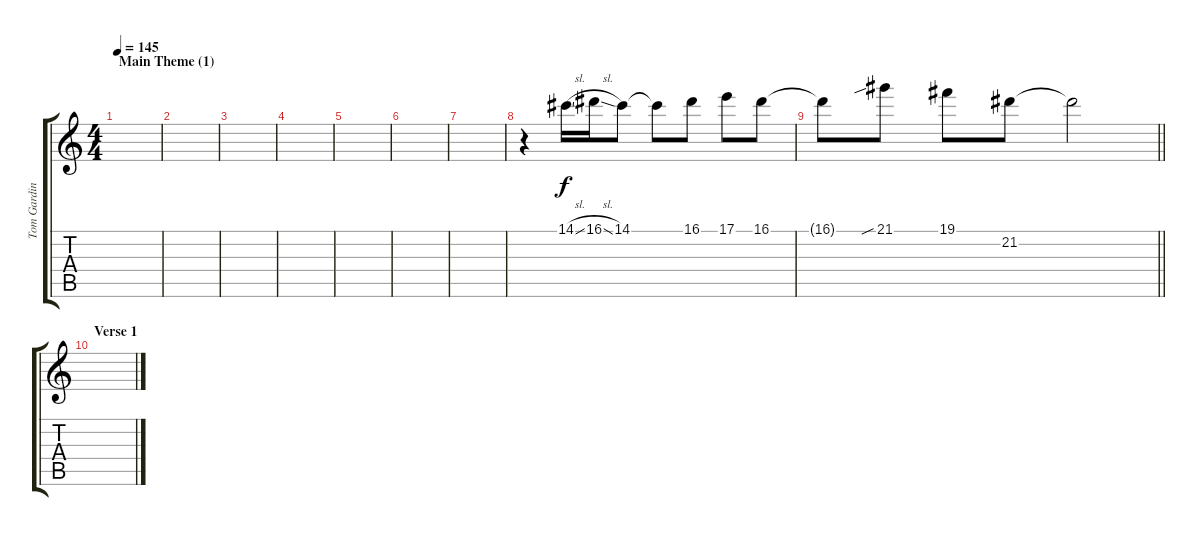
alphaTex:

\track ("Tom Gardiner - lead guitar" "Tom Gardin") {instrument distortionguitar}
\staff {score tabs}
\tuning (B3 Gb3 D3 A2 E2 B1) {hide}
\ts (4 4)
\section ("" "Main Theme (1)")
\tempo 145
\clef g2
\ks aminor
|
|
|
|
|
|
|
r.4 14.1{sl}.16 16.1{sl}.16 14.1.8 14.1{t}.8 16.1.8 17.1.8 16.1.8 |
\barLineRight lightlight
16.1{t}.8 21.1{sib}.8 19.1.8 21.2.8 21.2{t}.2 |
\section ("" "Verse 1")
